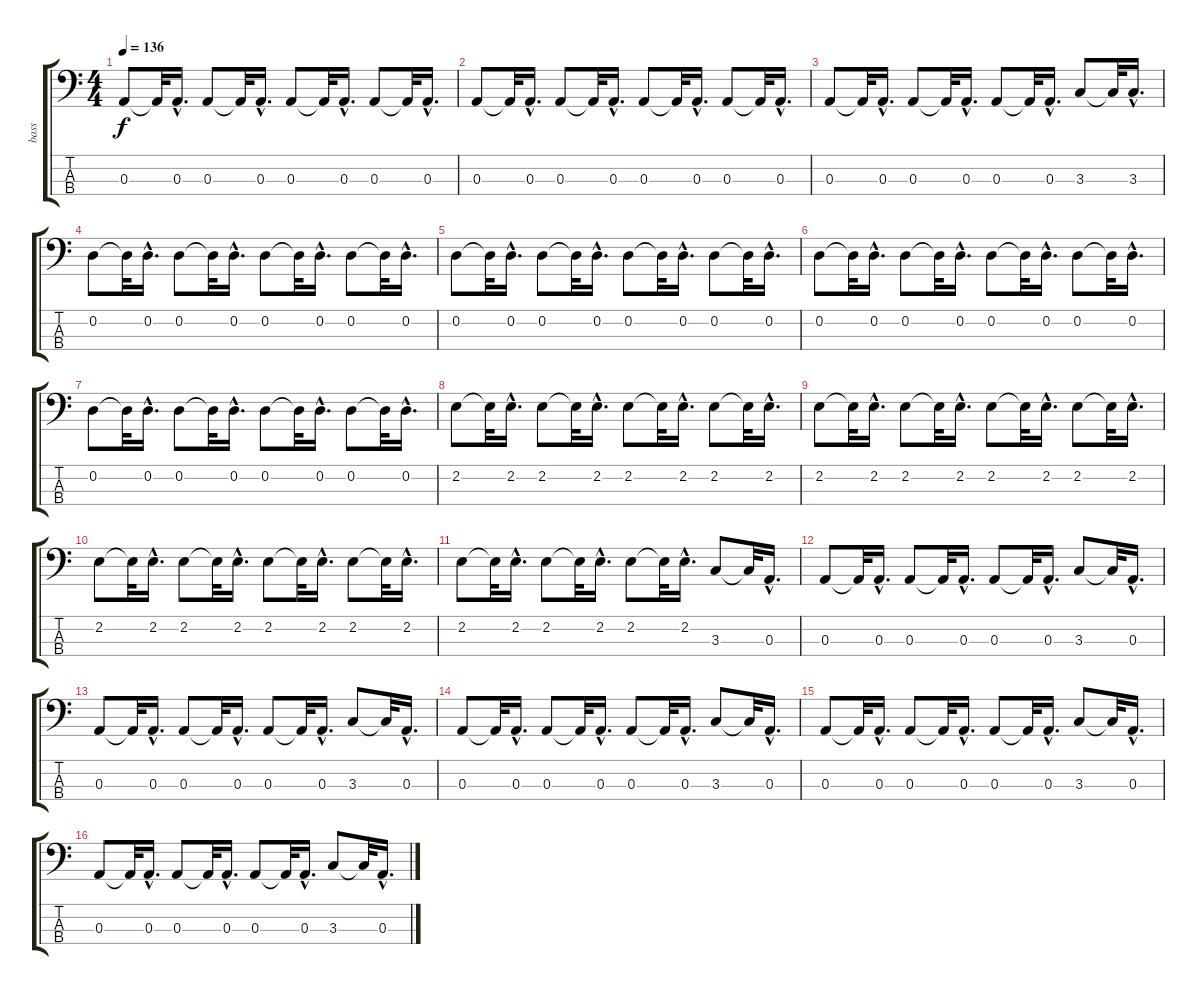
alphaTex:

\track ("bass" "bass") {instrument electricbasspick}
\staff {score tabs}
\tuning (G2 D2 A1 E1) {hide}
\ts (4 4)
\tempo 136
\clef f4
\ks c
0.3.8{dy f} 0.3{t}.32 0.3{hac}.16{d} 0.3.8 0.3{t}.32 0.3{hac}.16{d} 0.3.8 0.3{t}.32 0.3{hac}.16{d} 0.3.8 0.3{t}.32 0.3{hac}.16{d} |
0.3.8 0.3{t}.32 0.3{hac}.16{d} 0.3.8 0.3{t}.32 0.3{hac}.16{d} 0.3.8 0.3{t}.32 0.3{hac}.16{d} 0.3.8 0.3{t}.32 0.3{hac}.16{d} |
0.3.8 0.3{t}.32 0.3{hac}.16{d} 0.3.8 0.3{t}.32 0.3{hac}.16{d} 0.3.8 0.3{t}.32 0.3{hac}.16{d} 3.3.8 3.3{t}.32 3.3{hac}.16{d} |
0.2.8 0.2{t}.32 0.2{hac}.16{d} 0.2.8 0.2{t}.32 0.2{hac}.16{d} 0.2.8 0.2{t}.32 0.2{hac}.16{d} 0.2.8 0.2{t}.32 0.2{hac}.16{d} |
0.2.8 0.2{t}.32 0.2{hac}.16{d} 0.2.8 0.2{t}.32 0.2{hac}.16{d} 0.2.8 0.2{t}.32 0.2{hac}.16{d} 0.2.8 0.2{t}.32 0.2{hac}.16{d} |
0.2.8 0.2{t}.32 0.2{hac}.16{d} 0.2.8 0.2{t}.32 0.2{hac}.16{d} 0.2.8 0.2{t}.32 0.2{hac}.16{d} 0.2.8 0.2{t}.32 0.2{hac}.16{d} |
0.2.8 0.2{t}.32 0.2{hac}.16{d} 0.2.8 0.2{t}.32 0.2{hac}.16{d} 0.2.8 0.2{t}.32 0.2{hac}.16{d} 0.2.8 0.2{t}.32 0.2{hac}.16{d} |
2.2.8 2.2{t}.32 2.2{hac}.16{d} 2.2.8 2.2{t}.32 2.2{hac}.16{d} 2.2.8 2.2{t}.32 2.2{hac}.16{d} 2.2.8 2.2{t}.32 2.2{hac}.16{d} |
2.2.8 2.2{t}.32 2.2{hac}.16{d} 2.2.8 2.2{t}.32 2.2{hac}.16{d} 2.2.8 2.2{t}.32 2.2{hac}.16{d} 2.2.8 2.2{t}.32 2.2{hac}.16{d} |
2.2.8 2.2{t}.32 2.2{hac}.16{d} 2.2.8 2.2{t}.32 2.2{hac}.16{d} 2.2.8 2.2{t}.32 2.2{hac}.16{d} 2.2.8 2.2{t}.32 2.2{hac}.16{d} |
2.2.8 2.2{t}.32 2.2{hac}.16{d} 2.2.8 2.2{t}.32 2.2{hac}.16{d} 2.2.8 2.2{t}.32 2.2{hac}.16{d} 3.3.8 3.3{t}.32 0.3{hac}.16{d} |
0.3.8 0.3{t}.32 0.3{hac}.16{d} 0.3.8 0.3{t}.32 0.3{hac}.16{d} 0.3.8 0.3{t}.32 0.3{hac}.16{d} 3.3.8 3.3{t}.32 0.3{hac}.16{d} |
0.3.8 0.3{t}.32 0.3{hac}.16{d} 0.3.8 0.3{t}.32 0.3{hac}.16{d} 0.3.8 0.3{t}.32 0.3{hac}.16{d} 3.3.8 3.3{t}.32 0.3{hac}.16{d} |
0.3.8 0.3{t}.32 0.3{hac}.16{d} 0.3.8 0.3{t}.32 0.3{hac}.16{d} 0.3.8 0.3{t}.32 0.3{hac}.16{d} 3.3.8 3.3{t}.32 0.3{hac}.16{d} |
0.3.8 0.3{t}.32 0.3{hac}.16{d} 0.3.8 0.3{t}.32 0.3{hac}.16{d} 0.3.8 0.3{t}.32 0.3{hac}.16{d} 3.3.8 3.3{t}.32 0.3{hac}.16{d} |
0.3.8 0.3{t}.32 0.3{hac}.16{d} 0.3.8 0.3{t}.32 0.3{hac}.16{d} 0.3.8 0.3{t}.32 0.3{hac}.16{d} 3.3.8 3.3{t}.32 0.3{hac}.16{d}
